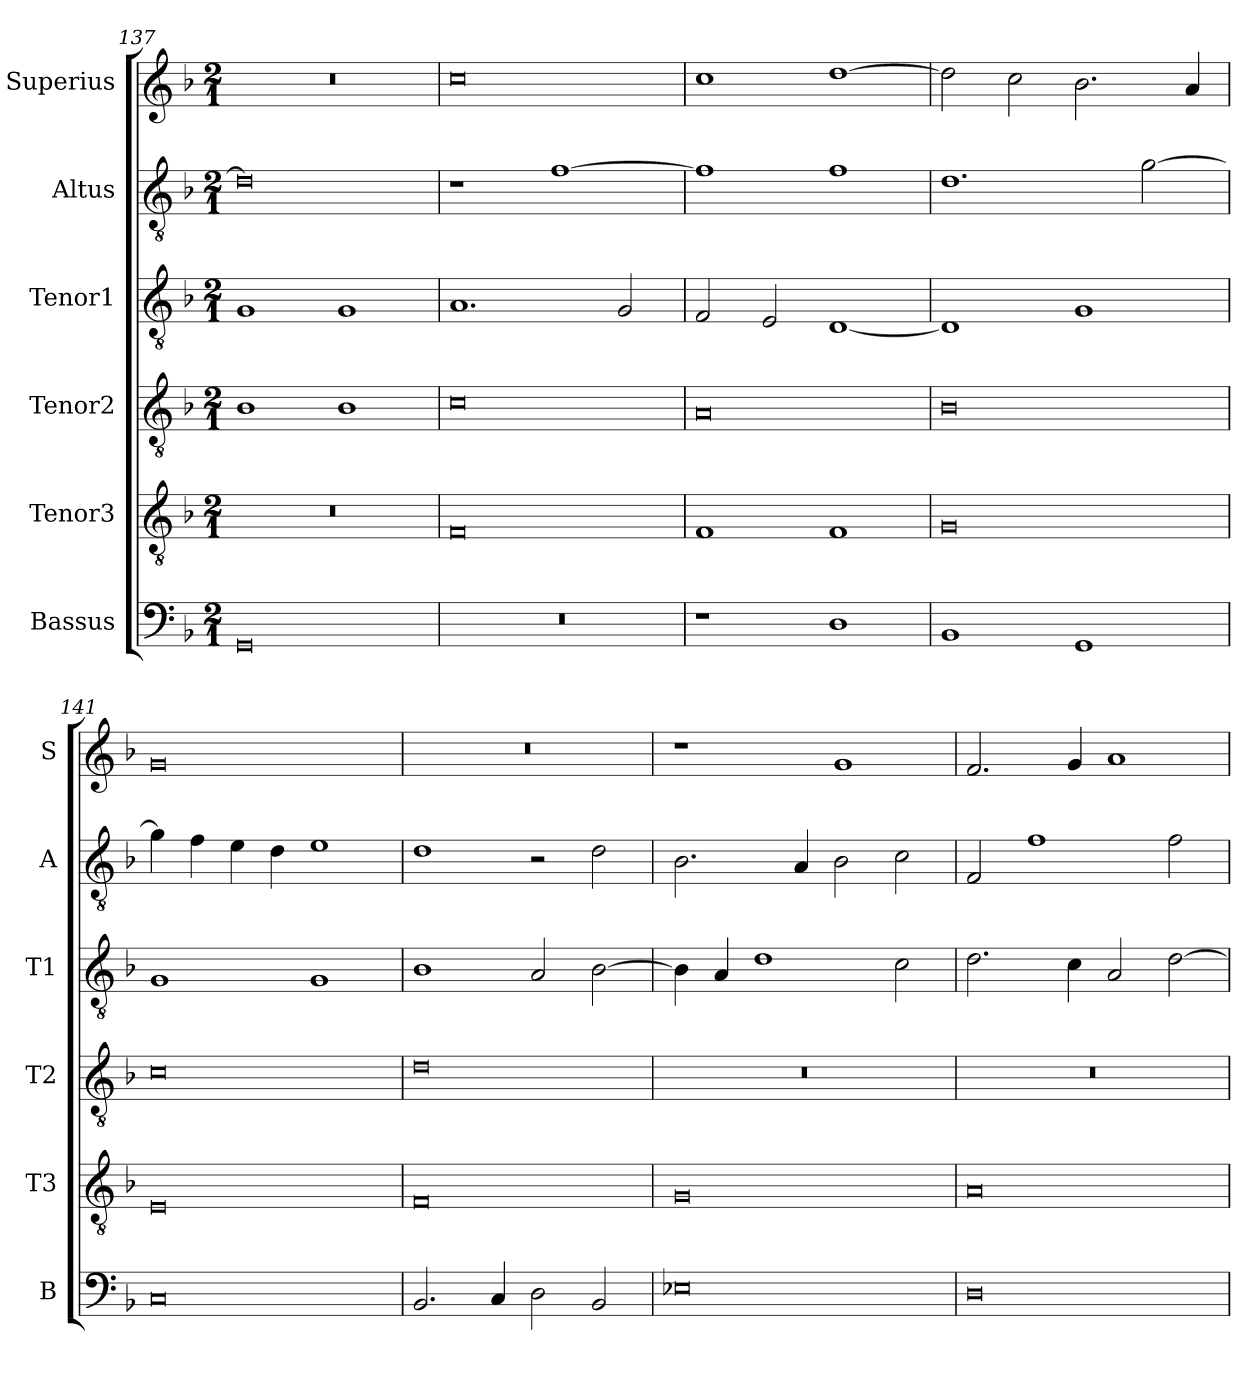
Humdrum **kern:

**kern	**kern	**kern	**kern	**kern	**kern
*part6	*part5	*part4	*part3	*part2	*part1
*staff6	*staff5	*staff4	*staff3	*staff2	*staff1
*I"Bassus	*I"Tenor3	*I"Tenor2	*I"Tenor1	*I"Altus	*I"Superius
*I'B	*I'T3	*I'T2	*I'T1	*I'A	*I'S
*clefF4	*clefGv2	*clefGv2	*clefGv2	*clefGv2	*clefG2
*k[b-]	*k[b-]	*k[b-]	*k[b-]	*k[b-]	*k[b-]
*M2/1	*M2/1	*M2/1	*M2/1	*M2/1	*M2/1
=137	=137	=137	=137	=137	=137
0GG	0r	1B-	1G	0d]	0r
.	.	1B-	1G	.	.
=138	=138	=138	=138	=138	=138
0r	0F	0c	1.A	1r	0cc
.	.	.	.	[1f	.
.	.	.	2G/	.	.
=139	=139	=139	=139	=139	=139
1r	1F	0A	2F/	1f]	1cc
.	.	.	2E/	.	.
1D	1F	.	[1D	1f	[1dd
=140	=140	=140	=140	=140	=140
1BB-	0G	0B-	1D]	1.d	2dd\]
.	.	.	.	.	2cc\
1GG	.	.	1G	.	2.b-\
.	.	.	.	[2g\	.
.	.	.	.	.	4a/
=141	=141	=141	=141	=141	=141
0C	0E	0c	1G	4g\]	0g
.	.	.	.	4f\	.
.	.	.	.	4e\	.
.	.	.	.	4d\	.
.	.	.	1G	1e	.
=142	=142	=142	=142	=142	=142
2.BB-/	0F	0d	1B-	1d	0r
4C/	.	.	.	.	.
2D\	.	.	2A/	2r	.
2BB-/	.	.	[2B-\	2d\	.
=143	=143	=143	=143	=143	=143
0E-X	0G	0r	4B-\]	2.B-\	1r
.	.	.	4A/	.	.
.	.	.	1d	.	.
.	.	.	.	4A/	.
.	.	.	.	2B-\	1g
.	.	.	2c\	2c\	.
=144	=144	=144	=144	=144	=144
0D	0A	0r	2.d\	2F/	2.f/
.	.	.	.	1f	.
.	.	.	4c\	.	4g/
.	.	.	2A/	.	1a
.	.	.	[2d\	2f\	.
=	=	=	=	=	=
*-	*-	*-	*-	*-	*-
